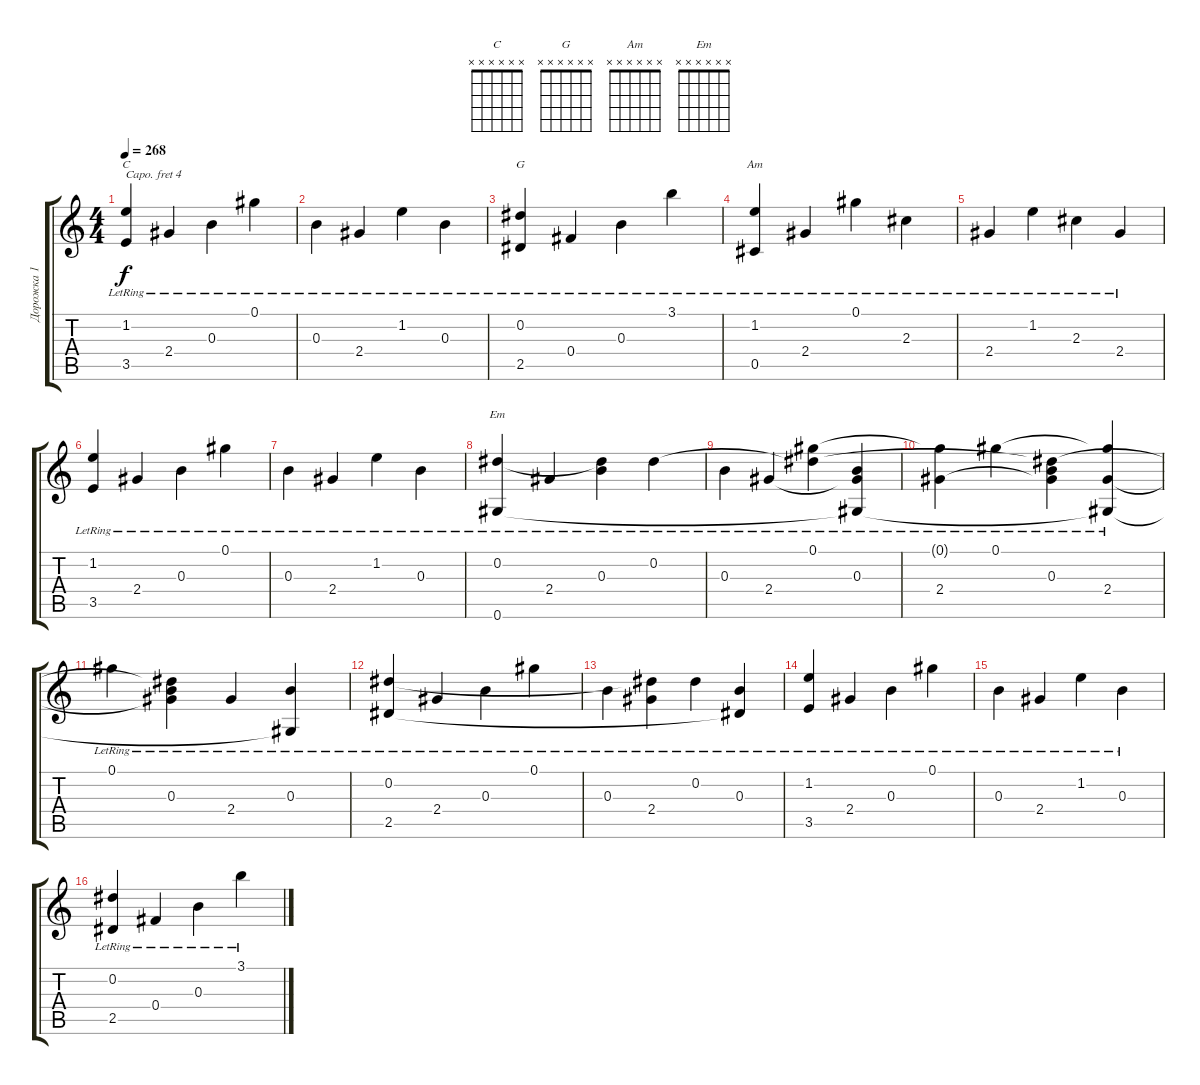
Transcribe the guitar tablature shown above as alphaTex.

\track ("Дорожка 1" "Дорожка 1") {solo instrument acousticguitarsteel}
\staff {score tabs}
\capo 4
\tuning (E4 B3 G3 D3 A2 E2) {hide}
\chord ("C" x x x x x x)
\chord ("G" x x x x x x)
\chord ("Am" x x x x x x)
\chord ("Em" x x x x x x)
\ts (4 4)
\tempo 268
\clef g2
\ks c
(1.2{lr} 3.5{lr}).4{ch "C" dy f} 2.4{lr}.4 0.3{lr}.4 0.1{lr}.4 |
0.3{lr}.4 2.4{lr}.4 1.2{lr}.4 0.3{lr}.4 |
(0.2 2.5{lr}).4{ch "G"} 0.4{lr}.4 0.3{lr}.4 3.1{lr}.4 |
(1.2{lr} 0.5{lr}).4{ch "Am"} 2.4{lr}.4 0.1{lr}.4 2.3{lr}.4 |
2.4{lr}.4 1.2{lr}.4 2.3{lr}.4 2.4{lr}.4 |
(1.2{lr} 3.5{lr}).4 2.4{lr}.4 0.3{lr}.4 0.1{lr}.4 |
0.3{lr}.4 2.4{lr}.4 1.2{lr}.4 0.3{lr}.4 |
(0.2{lr} 0.6{lr}).4{ch "Em"} 2.4{lr}.4 (0.2{t} 0.3{lr}).4 0.2{lr}.4 |
0.3{lr}.4 2.4{lr}.4 (0.1{lr} 0.2{t}).4 (0.3{lr} 2.4{t} 0.6{t}).4 |
(0.1{t} 2.4{lr}).4 0.1{lr}.4 (0.2{t} 0.3{lr} 2.4{t}).4 (0.1{t} 2.4{lr} 0.6{t}).4 |
0.1{lr}.4 (0.2{t} 0.3{lr} 2.4{t}).4 2.4{lr}.4 (0.3{lr} 0.6{t}).4 |
(0.2{lr} 2.5{lr}).4 2.4{lr}.4 0.3{lr}.4 0.1{lr}.4 |
0.3{lr}.4 (0.2{t} 2.4{lr}).4 0.2{lr}.4 (0.3{lr} 2.5{t}).4 |
(1.2{lr} 3.5{lr}).4 2.4{lr}.4 0.3{lr}.4 0.1{lr}.4 |
0.3{lr}.4 2.4{lr}.4 1.2{lr}.4 0.3{lr}.4 |
(0.2 2.5{lr}).4 0.4{lr}.4 0.3{lr}.4 3.1{lr}.4
